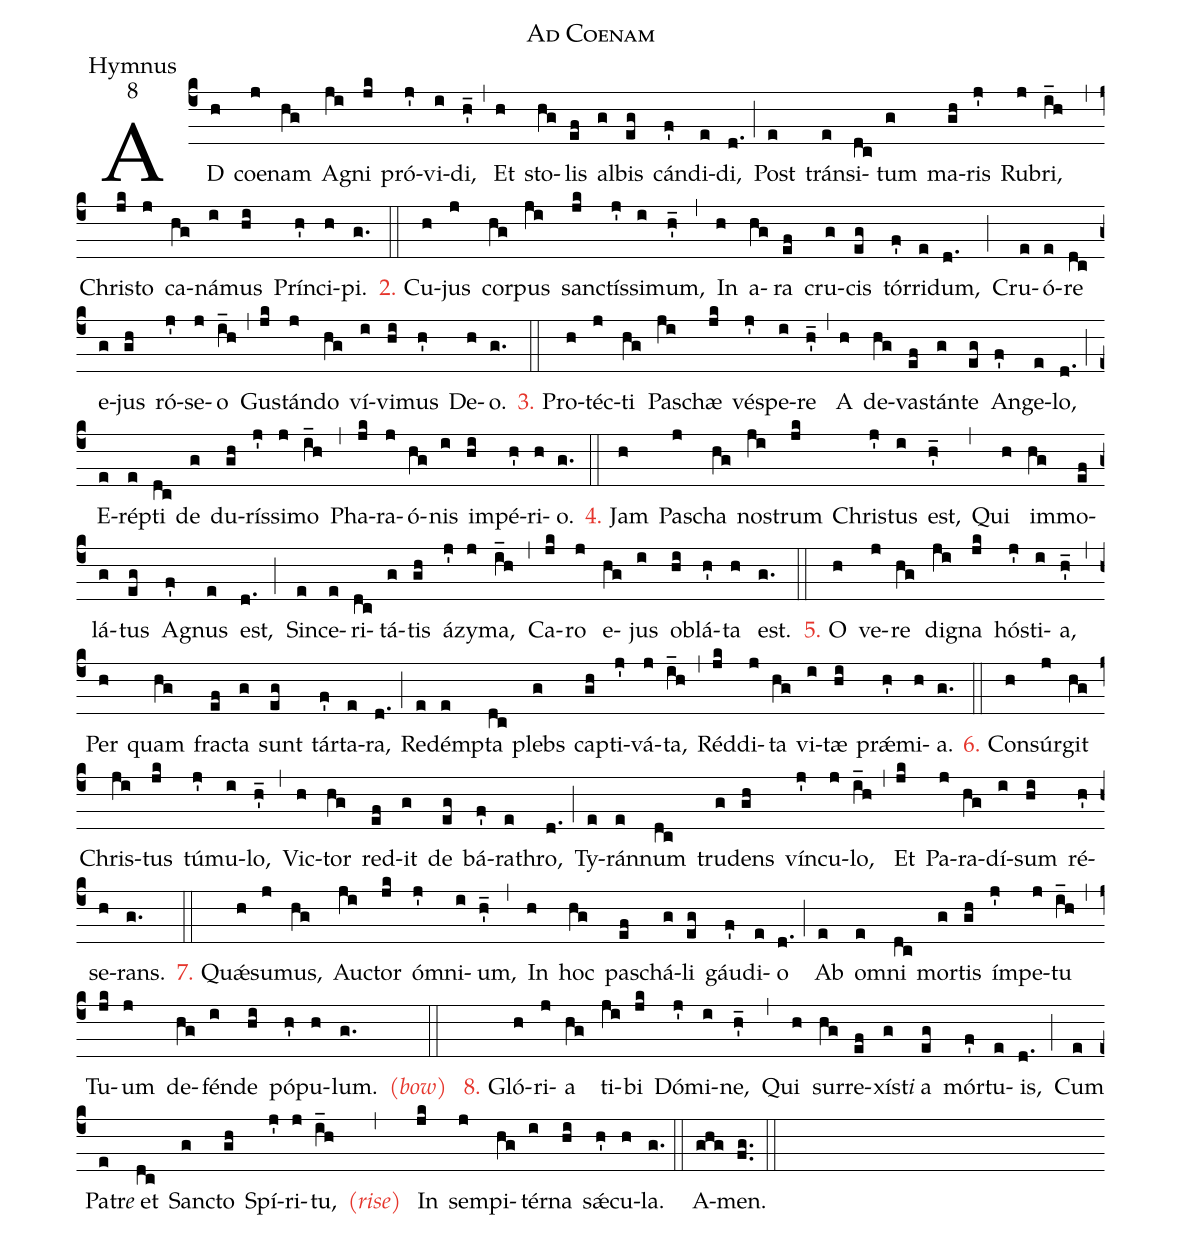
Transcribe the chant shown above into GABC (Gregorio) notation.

name:Ad Coenam;
office-part:Hymnus;
mode:8;
%%
(c4)
AD(h) coe(j)nam(hg) A(ji)gni(jk) pró(j')vi(i)di,(h'_) (,)
Et(h) sto(hg)lis(ef) al(g)bis(eg) cán(f')di(e)di,(d.) (;)
Post(e) tráns(e)i(dc)tum(g) ma(gh)ris(j') Ru(j)bri,(i_h) (,)
Chris(jk)to(j) ca(hg)ná(i)mus(hi) Prín(h')ci(h)pi.(g.) (::)


<c>2.</c> Cu(h)jus(j) cor(hg)pus(ji) sanc(jk)tís(j')si(i)mum,(h'_) (,)
In(h) a(hg)ra(ef) cru(g)cis(eg) tór(f')ri(e)dum,(d.) (;)
Cru(e)ó(e)re(dc) e(g)jus(gh) ró(j')se(j)o(i_h) (,)
Gus(jk)tán(j)do(hg) ví(i)vi(hi)mus(h') De(h)o.(g.) (::)

<c>3.</c> Pro(h)téc(j)ti(hg) Pas(ji)chæ(jk) vés(j')pe(i)re(h'_) (,)
A(h) de(hg)vas(ef)tán(g)te(eg) An(f')ge(e)lo,(d.) (;)
E(e)rép(e)ti(dc) de(g) du(gh)rís(j')si(j)mo(i_h) (,)
Pha(jk)ra(j)ó(hg)nis(i) im(hi)pé(h')ri(h)o.(g.) (::)

<c>4.</c> Jam(h) Pas(j)cha(hg) nos(ji)trum(jk) Chris(j')tus(i) est,(h'_) (,)
Qui(h) im(hg)mo(ef)lá(g)tus(eg) A(f')gnus(e) est,(d.) (;)
Sin(e)ce(e)ri(dc)tá(g)tis(gh) á(j')zy(j)ma,(i_h) (,)
Ca(jk)ro(j) e(hg)jus(i) ob(hi)lá(h')ta(h) est.(g.) (::)

<c>5.</c> O(h) ve(j)re(hg) di(ji)gna(jk) hós(j')ti(i)a,(h'_) (,)
Per(h) quam(hg) frac(ef)ta(g) sunt(eg) tár(f')ta(e)ra,(d.) (;)
Red(e)émp(e)ta(dc) plebs(g) cap(gh)ti(j')vá(j)ta,(i_h) (,)
Réd(jk)di(j)ta(hg) vi(i)tæ(hi) prǽ(h')mi(h)a.(g.) (::)

<c>6.</c> Con(h)súr(j)git(hg) Chris(ji)tus(jk) tú(j')mu(i)lo,(h'_) (,)
Vic(h)tor(hg) red(ef)it(g) de(eg) bá(f')ra(e)thro,(d.) (;)
Ty(e)rán(e)num(dc) tru(g)dens(gh) vín(j')cu(j)lo,(i_h) (,)
Et(jk) Pa(j)ra(hg)dí(i)sum(hi) ré(h')se(h)rans.(g.) (::)

<c>7.</c> Quǽ(h)su(j)mus,(hg) Auc(ji)tor(jk) óm(j')ni(i)um,(h'_) (,)
In(h) hoc(hg) pas(ef)chá(g)li(eg) gáu(f')di(e)o(d.) (;)
Ab(e) om(e)ni(dc) mor(g)tis(gh) ím(j')pe(j)tu(i_h) (,)
Tu(jk)um(j) de(hg)fén(i)de(hi) pó(h')pu(h)lum.(g.) <c><i><sp>(</sp>bow<sp>)</sp></i></c> (::)

<c>8.</c> Gló(h)ri(j)a(hg) ti(ji)bi(jk) Dó(j')mi(i)ne,(h'_) (,)
Qui(h) sur(hg)re(ef)xís(g)t<i>i</i> {a}(eg) mór(f')tu(e)is,(d.) (;)
Cum(e) Pa(e)tr<i>e</i> {e}t(dc) Sanc(g)to(gh) Spí(j')ri(j)tu,(i_h) <c><i><sp>(</sp>rise<sp>)</sp></i></c> (,)
In(jk) sem(j)pi(hg)tér(i)na(hi) sǽ(h')cu(h)la.(g.) (::)
A(ghg)men.(fg..) (::)
